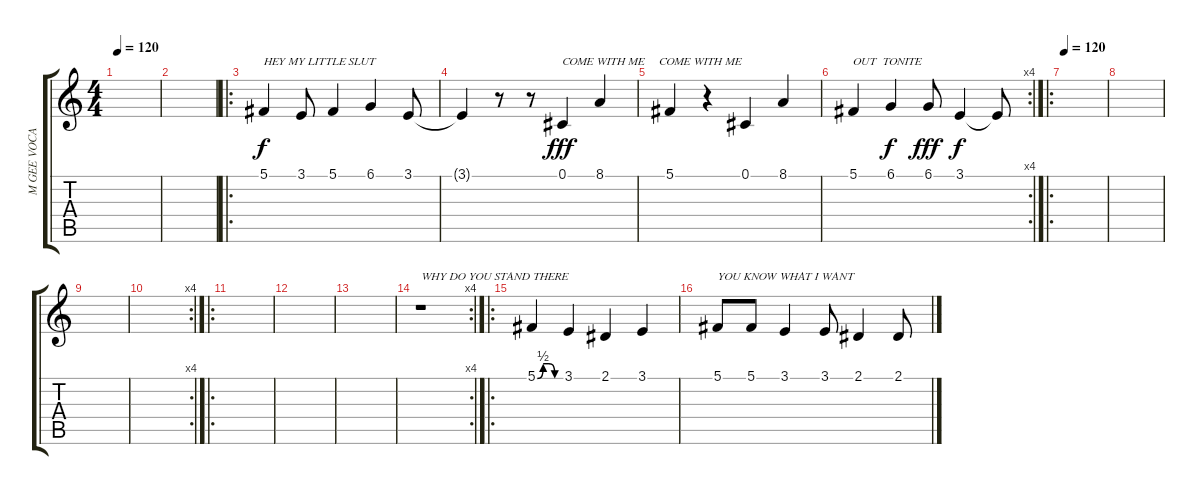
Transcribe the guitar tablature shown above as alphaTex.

\track ("M GEE VOCAL" "M GEE VOCA") {instrument lead6voice}
\staff {score tabs}
\tuning (Db4 Ab3 E3 B2 Gb2 B1) {hide}
\ts (4 4)
\tempo 120
\clef g2
\ks c
|
|
\ro
5.1.4{txt "HEY MY LITTLE SLUT"} 3.1.8 5.1.4 6.1.4 3.1.8 |
3.1{t}.4{dy f} r.8 r.8 0.1.4{txt "COME WITH ME     COME WITH ME" dy fff} 8.1.4 |
5.1.4 r.4 0.1.4 8.1.4 |
\rc 4
5.1.4{txt "OUT  TONITE"} 6.1.4{dy f} 6.1.8{dy fff} 3.1.4{dy f} 3.1{t}.8 |
\ro
\tempo 120
|
|
|
\rc 4
|
\ro
|
|
|
\rc 4
r.1{txt "WHY DO YOU STAND THERE"} |
\ro
5.1{be (custom 0 0 15 2 30 2 45 0 60 0)}.4 3.1.4 2.1.4 3.1.4 |
5.1.8{txt "YOU KNOW WHAT I WANT"} 5.1.8 3.1.4 3.1.8 2.1.4 2.1.8
